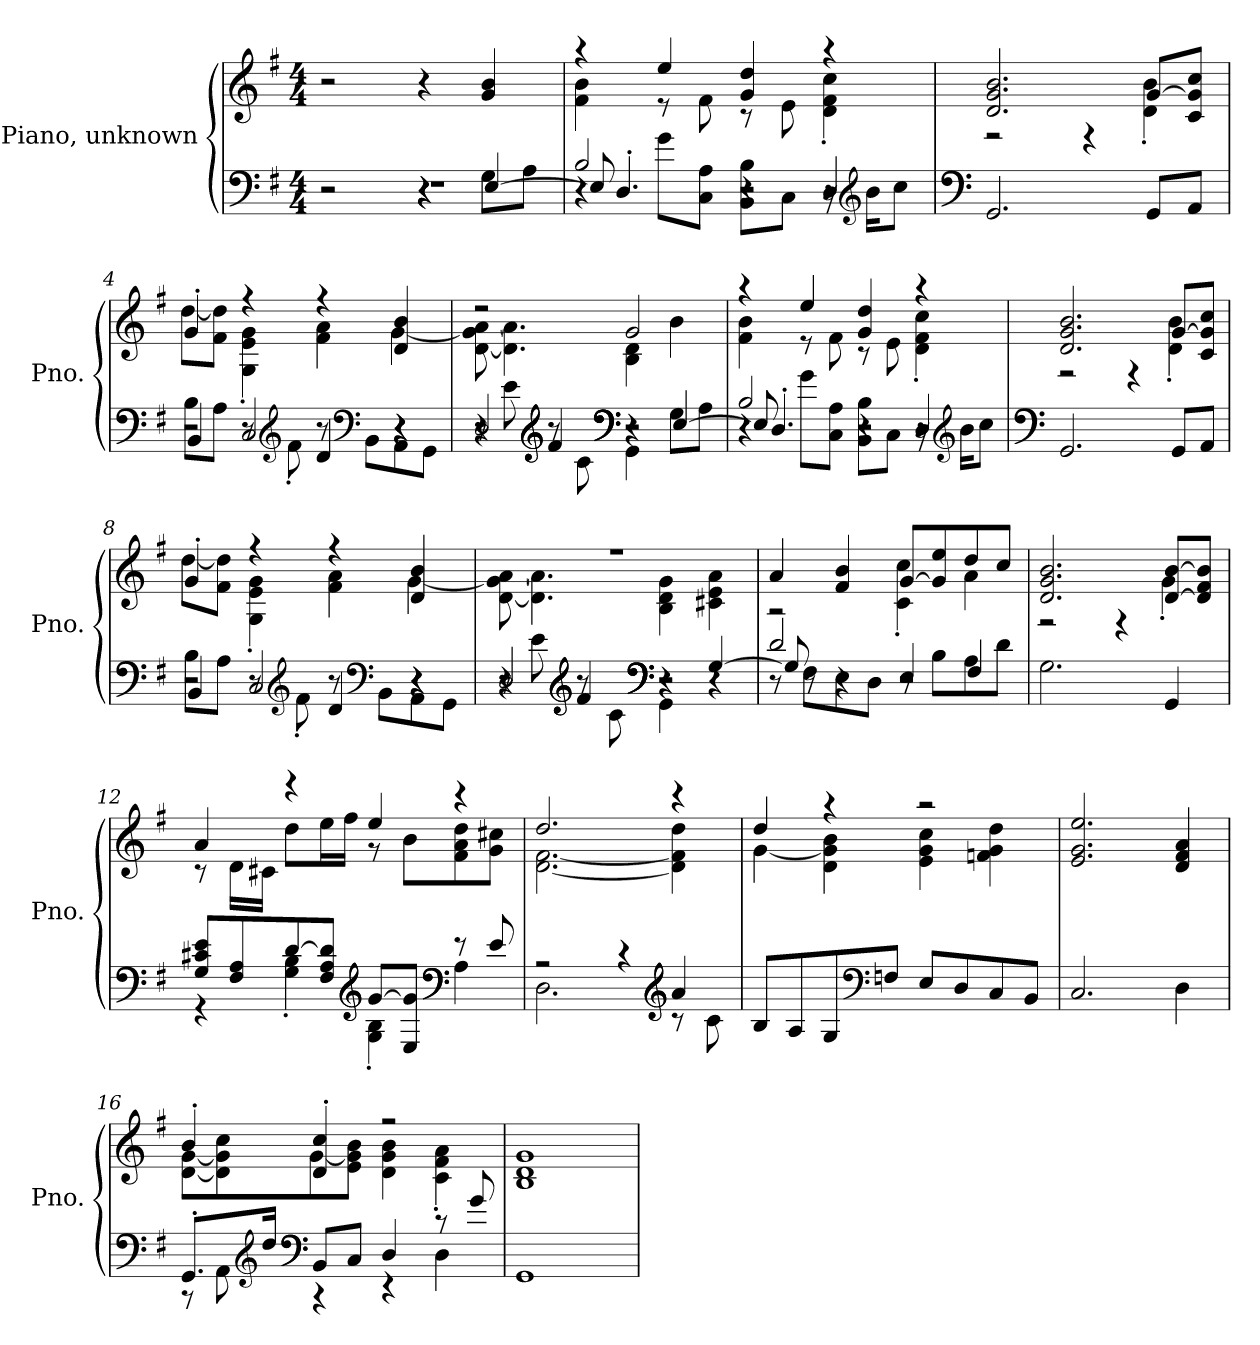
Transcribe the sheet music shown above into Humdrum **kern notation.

**kern	**kern
*part1	*part1
*staff2	*staff1
*I"Piano, unknown	*
*I'Pno.	*
*clefF4	*clefG2
*k[f#]	*k[f#]
*M4/4	*M4/4
*MM120	*MM120
=1	=1
*^	*
*	*^	*
1r	2r	2r	2r
.	4r	4r	4r
.	8G\L	[4E/	4g/ 4b/
.	8A\J	.	.
=2	=2	=2	=2
*	*	*	*^
2B/	4r	8E/]	4r	4f#\ 4b\
.	.	4.D'/	.	.
.	8g\L	.	4ee/	8r
.	8C\ 8A\J	.	.	8f#\
2r	8BB\ 8B\L	4r	4g/ 4dd/	8r
.	8C\J	.	.	8e\
.	16r	4D/	4r	4d\' 4f#\' 4cc\'
*clefG2	*	*	*	*
.	16b\KL	.	.	.
.	8cc\J	.	.	.
*v	*v	*v	*	*
=3	=3	=3
*clefF4	*	*
2.GG/	2.d/ 2.g/ 2.b/	2r
.	.	4r
8GG/L	[8g/L	4d\' 4b\'
8AA/J	8c/ 8g/] 8cc/J	.
=4	=4	=4
*^	*	*
*	*^	*	*
2r	8B\L	4BB/	4g'/	[8dd\L
.	8A\J	.	.	8f#\ 8dd\]J
.	8r	2C/	4r	4G\' 4e\' 4g\'
*clefG2	*	*	*	*
.	8f#'\	.	.	.
4d/	8r	.	4r	4f#\ 4a\
*clefF4	*	*	*	*
.	8BB\L	.	.	.
4r	8AA\	4r	4d/ 4b/	[4g\
.	8GG\J	.	.	.
!!LO:LB:g=z	!!
=5	=5	=5	=5	=5
4r	8r	2D/	2r	[8d\ 8g\] [8a\
.	8e\	.	.	4.d\] 4.a\]
*clefG2	*	*	*	*
4f#/	8r	.	.	.
.	8c\	.	.	.
*clefF4	*	*	*	*
2r	4GG\	4r	2g/	4B\ 4d\
.	8G\L	[4E/	.	4b\
.	8A\J	.	.	.
=6	=6	=6	=6	=6
2B/	4r	8E/]	4r	4f#\ 4b\
.	.	4.D'/	.	.
.	8g\L	.	4ee/	8r
.	8C\ 8A\J	.	.	8f#\
2r	8BB\ 8B\L	4r	4g/ 4dd/	8r
.	8C\J	.	.	8e\
.	16r	4D/	4r	4d\' 4f#\' 4cc\'
*clefG2	*	*	*	*
.	16b\KL	.	.	.
.	8cc\J	.	.	.
*v	*v	*v	*	*
=7	=7	=7
*clefF4	*	*
2.GG/	2.d/ 2.g/ 2.b/	2r
.	.	4r
8GG/L	[8g/L	4d\' 4b\'
8AA/J	8c/ 8g/] 8cc/J	.
!!LO:LB:g=z	!!
=8	=8	=8
*^	*	*
*	*^	*	*
2r	8B\L	4BB/	4g'/	[8dd\L
.	8A\J	.	.	8f#\ 8dd\]J
.	8r	2C/	4r	4G\' 4e\' 4g\'
*clefG2	*	*	*	*
.	8f#'\	.	.	.
4d/	8r	.	4r	4f#\ 4a\
*clefF4	*	*	*	*
.	8BB\L	.	.	.
4r	8AA\	4r	4d/ 4b/	[4g\
.	8GG\J	.	.	.
=9	=9	=9	=9	=9
4r	8r	2D/	1r	[8d\ 8g\] [8a\
.	8e\	.	.	4.d\] 4.a\]
*clefG2	*	*	*	*
4f#/	8r	.	.	.
.	8c\	.	.	.
*clefF4	*	*	*	*
2r	4GG\	4r	.	4B\ 4d\ 4g\
.	4r	[4G/	.	4c#X\ 4e\ 4a\
=10	=10	=10	=10	=10
2d/	8r	8G/]	4a/	2r
.	8F#\L	8r	.	.
.	8E\	4r	4f#/ 4b/	.
.	8D\J	.	.	.
2r	8r	4E/	[8g/L	4c\' 4cc\'
.	8B\L	.	8g/] 8ee/	.
.	8A\	4F#/	8dd/	4a\
.	8d\J	.	8cc/J	.
*v	*v	*v	*	*
=11	=11	=11
2.G\	2.d/ 2.g/ 2.b/	2r
.	.	4r
4GG/	[8d/ [8b/L	4g'\
.	8d/] 8f#/ 8b/]J	.
!!LO:LB:g=z	!!
=12	=12	=12
*^	*	*
8G/ 8c#X/ 8e/L	4r	4a/	8r
8F#/ 8A/	.	.	16d\LL
.	.	.	16c#X\JJ
[8d/	4G\' 4B\'	4r	8dd\L
8F#/ 8A/ 8d/]J	.	.	16ee\L
.	.	.	16ff#\JJ
*clefG2	*	*	*
[8g/L	4G\' 4B\'	4ee/	8r
8E/ 8g/]J	.	.	8b\L
*clefF4	*	*	*
8r	4A\	4r	8f#\ 8a\ 8dd\
8e/	.	.	8g\ 8cc#X\J
=13	=13	=13	=13
2r	2.D\	2.dd/	[2.d\ [2.f#\
4r	.	.	.
*clefG2	*	*	*
4a/	8r	4r	4d\] 4f#\] 4dd\
.	8c\	.	.
*v	*v	*	*
=14	=14	=14
8B/L	4dd/	[4g\
8A/	.	.
8G/	4r	4d\ 4g\] 4b\
*clefF4	*	*
8Fn/J	.	.
8E/L	2r	4e\ 4g\ 4cc\
8D/	.	.
8C/	.	4fn\ 4g\ 4dd\
8BB/J	.	.
*	*v	*v
=15	=15
2.C/	2.e/ 2.g/ 2.ee/
4D\	4d/ 4f#/ 4a/
!!LO:LB:g=z
=16	=16
*^	*^
8.GG'/L	8r	4b'/	[8d\ [8g\L
.	8AA\	.	8d\] 8g\] 8cc\
*clefG2	*	*	*
16dd/Jk	.	.	.
*clefF4	*	*	*
8BB/L	4r	4d/' 4cc/'	[8g\
8C/J	.	.	8e\ 8g\] 8b\J
4D/	4r	2r	4d\ 4g\ 4b\
8r	4D\	.	4c\' 4f#\' 4a\'
8g/	.	.	.
*v	*v	*	*
*	*v	*v
=17	=17
1GG	1B 1d 1g
=	=
*-	*-
